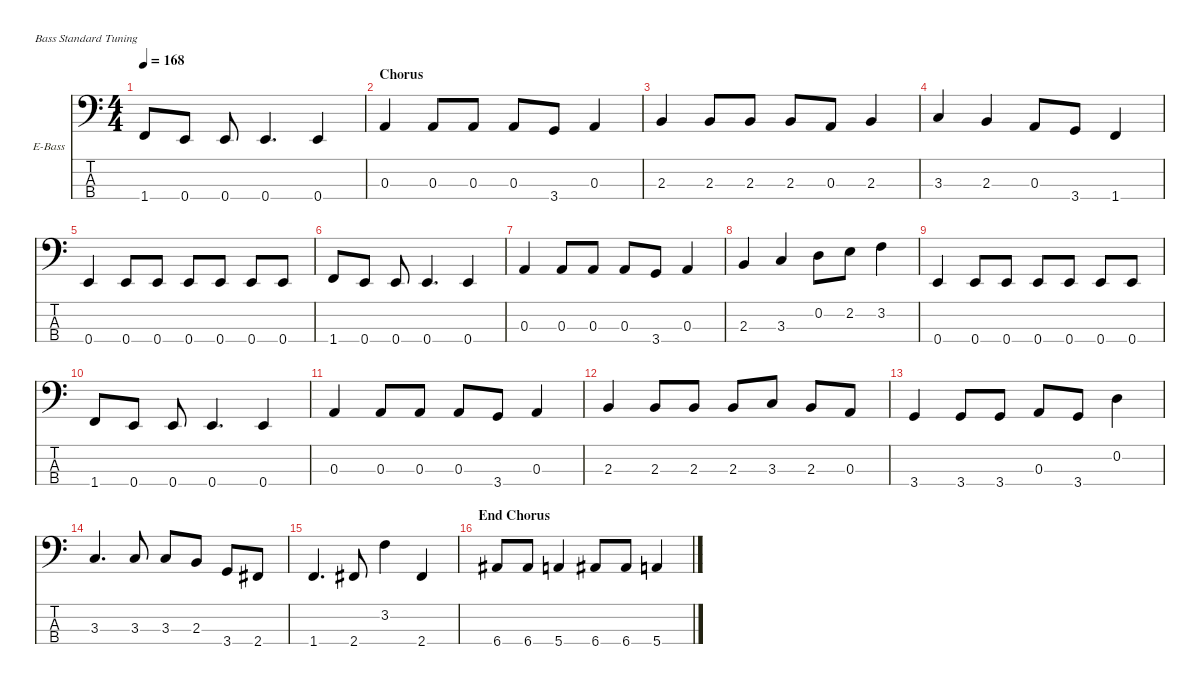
\hideDynamics
\bracketExtendMode nobrackets
\firstSystemTrackNameOrientation horizontal
\otherSystemsTrackNameOrientation horizontal
\track ("Bass" "E-Bass") {instrument electricbasspick}
\staff {score tabs}
\tuning (G2 D2 A1 E1)
\ts (4 4)
\tempo 168
\clef f4
\ks c
1.4.8{dy fff} 0.4.8 0.4.8 0.4.4{d dy f} 0.4.4 |
\section ("" "Chorus")
0.3.4{dy fff} 0.3.8 0.3.8 0.3.8 3.4.8 0.3.4 |
2.3.4 2.3.8 2.3.8 2.3.8 0.3.8 2.3.4 |
3.3.4 2.3.4 0.3.8 3.4.8 1.4.4 |
0.4.4 0.4.8 0.4.8 0.4.8 0.4.8 0.4.8 0.4.8 |
1.4.8 0.4.8 0.4.8 0.4.4{d dy f} 0.4.4 |
0.3.4{dy fff} 0.3.8 0.3.8 0.3.8 3.4.8 0.3.4 |
2.3.4 3.3.4 0.2.8 2.2.8 3.2.4 |
0.4.4 0.4.8 0.4.8 0.4.8 0.4.8 0.4.8 0.4.8 |
1.4.8 0.4.8 0.4.8 0.4.4{d dy f} 0.4.4 |
0.3.4{dy fff} 0.3.8 0.3.8 0.3.8 3.4.8 0.3.4 |
2.3.4 2.3.8 2.3.8 2.3.8 3.3.8 2.3.8 0.3.8 |
3.4.4 3.4.8 3.4.8 0.3.8 3.4.8 0.2.4 |
3.3.4{d} 3.3.8 3.3.8 2.3.8 3.4.8 2.4{acc #}.8 |
1.4.4{d} 2.4{acc #}.8 3.2.4 2.4{acc #}.4 |
\section ("" "End Chorus")
6.4{acc #}.8{dy f} 6.4{acc #}.8 5.4.4 6.4{acc #}.8 6.4{acc #}.8 5.4.4
